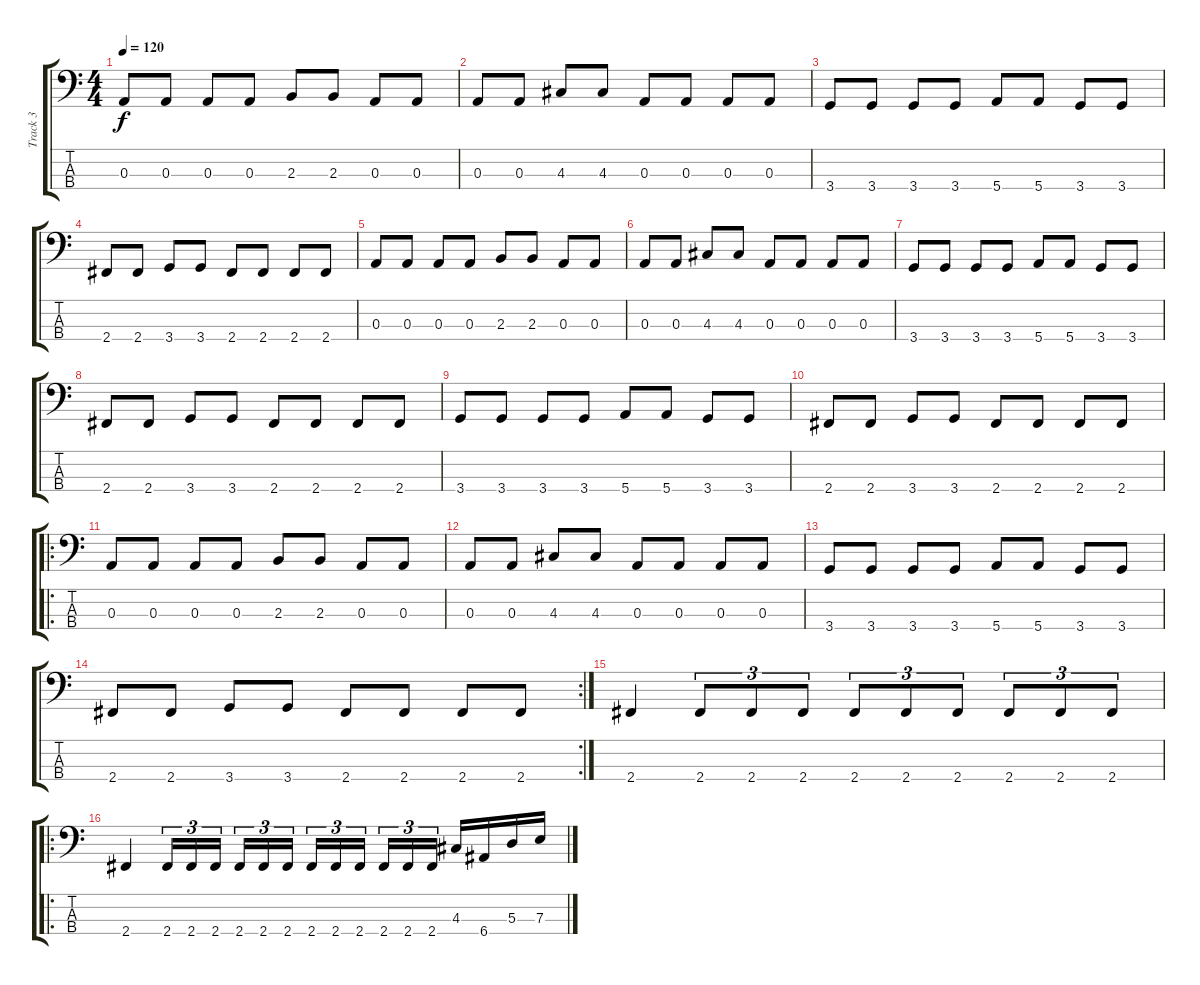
\track ("Track 3" "Track 3") {instrument electricbassfinger}
\staff {score tabs}
\tuning (G2 D2 A1 E1) {hide}
\ts (4 4)
\tempo 120
\clef f4
\ks c
0.3.8{dy f} 0.3.8 0.3.8 0.3.8 2.3.8 2.3.8 0.3.8 0.3.8 |
0.3.8 0.3.8 4.3.8 4.3.8 0.3.8 0.3.8 0.3.8 0.3.8 |
3.4.8 3.4.8 3.4.8 3.4.8 5.4.8 5.4.8 3.4.8 3.4.8 |
2.4.8 2.4.8 3.4.8 3.4.8 2.4.8 2.4.8 2.4.8 2.4.8 |
0.3.8 0.3.8 0.3.8 0.3.8 2.3.8 2.3.8 0.3.8 0.3.8 |
0.3.8 0.3.8 4.3.8 4.3.8 0.3.8 0.3.8 0.3.8 0.3.8 |
3.4.8 3.4.8 3.4.8 3.4.8 5.4.8 5.4.8 3.4.8 3.4.8 |
2.4.8 2.4.8 3.4.8 3.4.8 2.4.8 2.4.8 2.4.8 2.4.8 |
3.4.8 3.4.8 3.4.8 3.4.8 5.4.8 5.4.8 3.4.8 3.4.8 |
2.4.8 2.4.8 3.4.8 3.4.8 2.4.8 2.4.8 2.4.8 2.4.8 |
\ro
0.3.8 0.3.8 0.3.8 0.3.8 2.3.8 2.3.8 0.3.8 0.3.8 |
0.3.8 0.3.8 4.3.8 4.3.8 0.3.8 0.3.8 0.3.8 0.3.8 |
3.4.8 3.4.8 3.4.8 3.4.8 5.4.8 5.4.8 3.4.8 3.4.8 |
\rc 2
2.4.8 2.4.8 3.4.8 3.4.8 2.4.8 2.4.8 2.4.8 2.4.8 |
2.4.4 2.4.8{tu (3 2)} 2.4.8{tu (3 2)} 2.4.8{tu (3 2)} 2.4.8{tu (3 2)} 2.4.8{tu (3 2)} 2.4.8{tu (3 2)} 2.4.8{tu (3 2)} 2.4.8{tu (3 2)} 2.4.8{tu (3 2)} |
\ro
2.4.4 2.4.16{tu (3 2)} 2.4.16{tu (3 2)} 2.4.16{tu (3 2) beam splitsecondary} 2.4.16{tu (3 2)} 2.4.16{tu (3 2)} 2.4.16{tu (3 2)} 2.4.16{tu (3 2)} 2.4.16{tu (3 2)} 2.4.16{tu (3 2) beam splitsecondary} 2.4.16{tu (3 2)} 2.4.16{tu (3 2)} 2.4.16{tu (3 2)} 4.3.16 6.4.16 5.3.16 7.3.16
